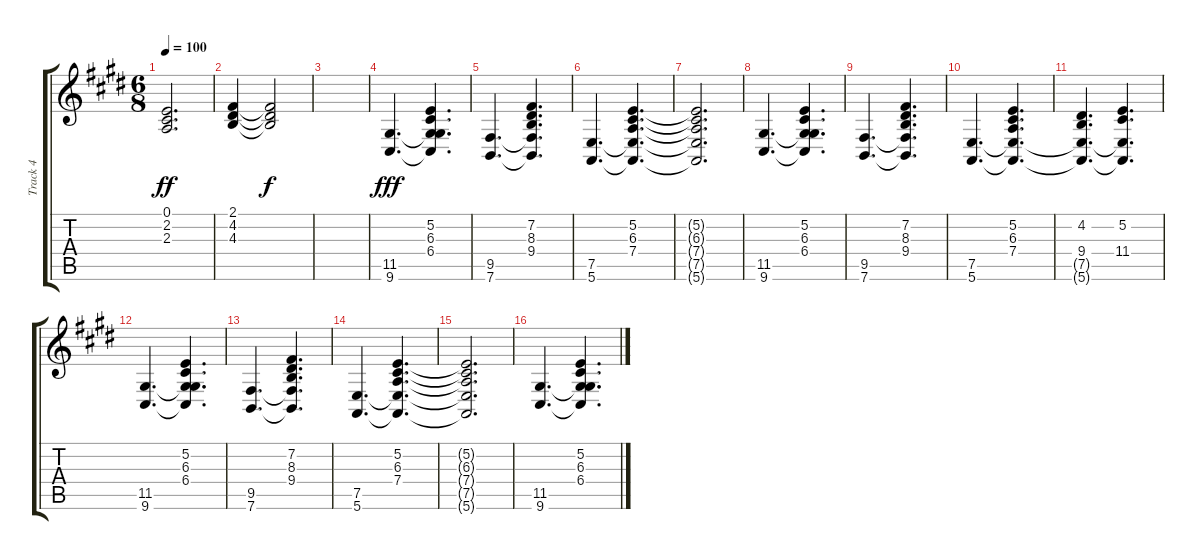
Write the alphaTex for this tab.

\track ("Track 4" "Track 4") {instrument stringensemble1}
\staff {score tabs}
\tuning (E4 B3 G3 D3 A2 E2) {hide}
\ts (6 8)
\tempo 100
\clef g2
\ks c#minor
(0.1 2.2 2.3).2{d dy ff} |
(2.1 4.2 4.3).4{volume 7} (2.1{t} 4.2{t} 4.3{t}).2{dy f volume 16} |
|
(11.5 9.6).4{d dy fff volume 16} (5.2 6.3 6.4 11.5{t} 9.6{t}).4{d} |
(9.5 7.6).4{d} (7.2 8.3 9.4 9.5{t} 7.6{t}).4{d} |
(7.5 5.6).4{d} (5.2 6.3 7.4 7.5{t} 5.6{t}).4{d} |
(5.2{t} 6.3{t} 7.4{t} 7.5{t} 5.6{t}).2{d} |
(11.5 9.6).4{d} (5.2 6.3 6.4 11.5{t} 9.6{t}).4{d} |
(9.5 7.6).4{d} (7.2 8.3 9.4 9.5{t} 7.6{t}).4{d} |
(7.5 5.6).4{d} (5.2 6.3 7.4 7.5{t} 5.6{t}).4{d} |
(4.2 9.4 7.5{t} 5.6{t}).4{d} (5.2 11.4 7.5{t} 5.6{t}).4{d} |
(11.5 9.6).4{d} (5.2 6.3 6.4 11.5{t} 9.6{t}).4{d} |
(9.5 7.6).4{d} (7.2 8.3 9.4 9.5{t} 7.6{t}).4{d} |
(7.5 5.6).4{d} (5.2 6.3 7.4 7.5{t} 5.6{t}).4{d} |
(5.2{t} 6.3{t} 7.4{t} 7.5{t} 5.6{t}).2{d} |
(11.5 9.6).4{d} (5.2 6.3 6.4 11.5{t} 9.6{t}).4{d}
